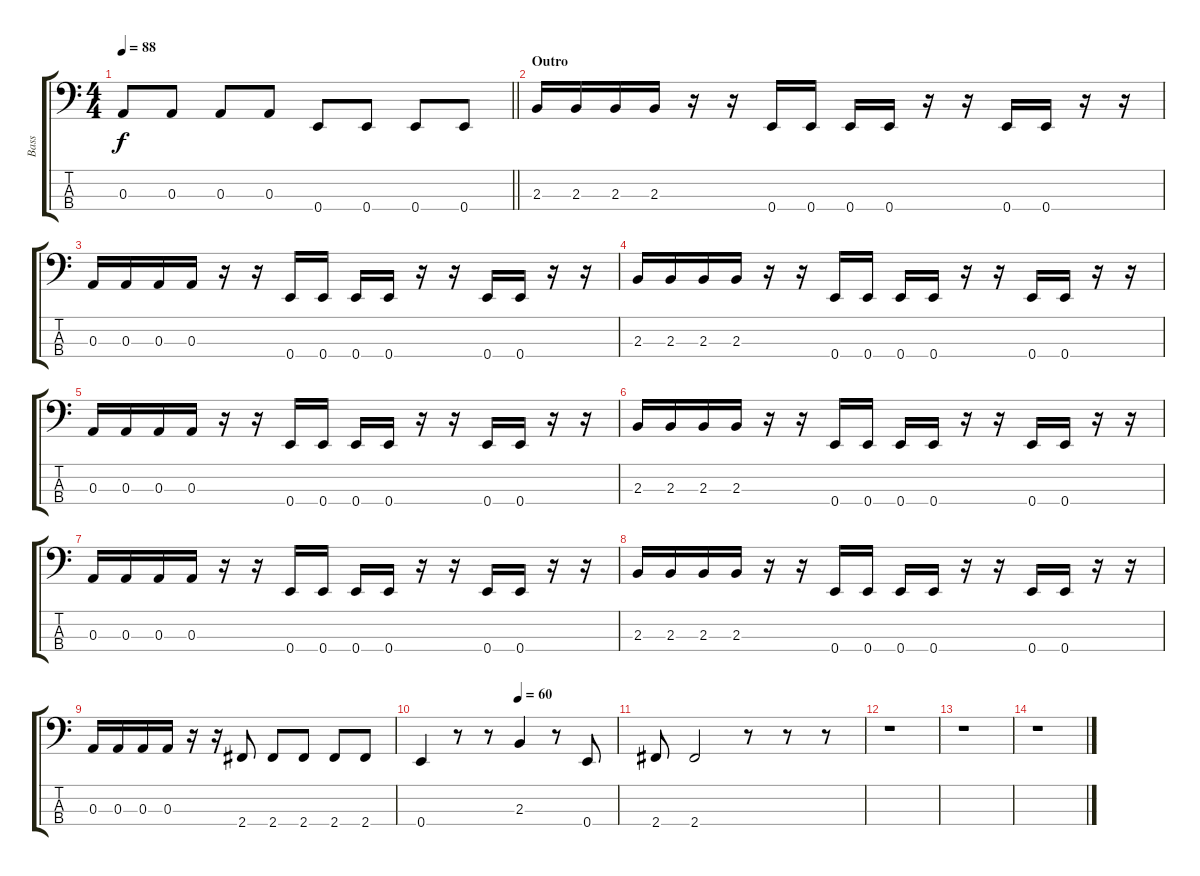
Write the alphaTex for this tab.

\track ("Bass" "Bass") {instrument electricbassfinger}
\staff {score tabs}
\tuning (G2 D2 A1 E1) {hide}
\ts (4 4)
\tempo 88
\clef f4
\barLineRight lightlight
\ks c
0.3.8{dy f} 0.3.8 0.3.8 0.3.8 0.4.8 0.4.8 0.4.8 0.4.8 |
\section ("" "Outro")
2.3.16 2.3.16 2.3.16 2.3.16 r.16 r.16 0.4.16 0.4.16 0.4.16 0.4.16 r.16 r.16 0.4.16 0.4.16 r.16 r.16 |
0.3.16 0.3.16 0.3.16 0.3.16 r.16 r.16 0.4.16 0.4.16 0.4.16 0.4.16 r.16 r.16 0.4.16 0.4.16 r.16 r.16 |
2.3.16 2.3.16 2.3.16 2.3.16 r.16 r.16 0.4.16 0.4.16 0.4.16 0.4.16 r.16 r.16 0.4.16 0.4.16 r.16 r.16 |
0.3.16 0.3.16 0.3.16 0.3.16 r.16 r.16 0.4.16 0.4.16 0.4.16 0.4.16 r.16 r.16 0.4.16 0.4.16 r.16 r.16 |
2.3.16 2.3.16 2.3.16 2.3.16 r.16 r.16 0.4.16 0.4.16 0.4.16 0.4.16 r.16 r.16 0.4.16 0.4.16 r.16 r.16 |
0.3.16 0.3.16 0.3.16 0.3.16 r.16 r.16 0.4.16 0.4.16 0.4.16 0.4.16 r.16 r.16 0.4.16 0.4.16 r.16 r.16 |
2.3.16 2.3.16 2.3.16 2.3.16 r.16 r.16 0.4.16 0.4.16 0.4.16 0.4.16 r.16 r.16 0.4.16 0.4.16 r.16 r.16 |
0.3.16 0.3.16 0.3.16 0.3.16 r.16 r.16 2.4.8 2.4.8 2.4.8 2.4.8 2.4.8 |
\tempo (60 0.5)
0.4.4 r.8 r.8 2.3.4 r.8 0.4.8 |
2.4.8 2.4.2 r.8 r.8 r.8 |
r.1 |
r.1 |
r.1
